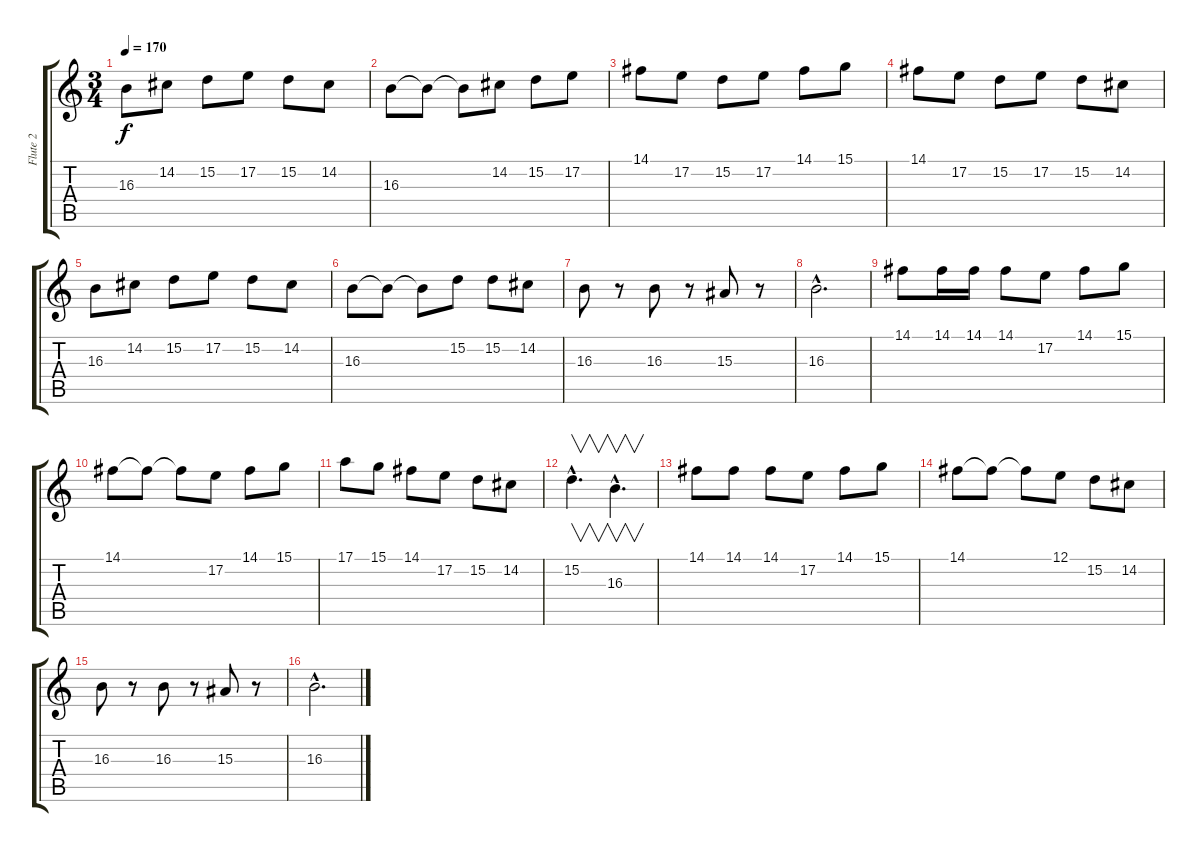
\track ("Flute 2" "Flute 2") {instrument panflute}
\staff {score tabs}
\tuning (E4 B3 G3 D3 A2 E2) {hide}
\ts (3 4)
\tempo 170
\clef g2
\ks c
16.3.8{dy f instrument panflute} 14.2.8 15.2.8 17.2.8 15.2.8 14.2.8 |
16.3.8 16.3{t}.8 16.3{t}.8 14.2.8 15.2.8 17.2.8 |
14.1.8 17.2.8 15.2.8 17.2.8 14.1.8 15.1.8 |
14.1.8 17.2.8 15.2.8 17.2.8 15.2.8 14.2.8 |
16.3.8 14.2.8 15.2.8 17.2.8 15.2.8 14.2.8 |
16.3.8 16.3{t}.8 16.3{t}.8 15.2.8 15.2.8 14.2.8 |
16.3.8 r.8 16.3.8 r.8 15.3.8 r.8 |
16.3{hac}.2{d} |
14.1.8 14.1.16 14.1.16 14.1.8 17.2.8 14.1.8 15.1.8 |
14.1.8 14.1{t}.8 14.1{t}.8 17.2.8 14.1.8 15.1.8 |
17.1.8 15.1.8 14.1.8 17.2.8 15.2.8 14.2.8 |
15.2{hac}.4{v d} 16.3{hac}.4{v d} |
14.1.8 14.1.8 14.1.8 17.2.8 14.1.8 15.1.8 |
14.1.8 14.1{t}.8 14.1{t}.8 12.1.8 15.2.8 14.2.8 |
16.3.8 r.8 16.3.8 r.8 15.3.8 r.8 |
16.3{hac}.2{d}
